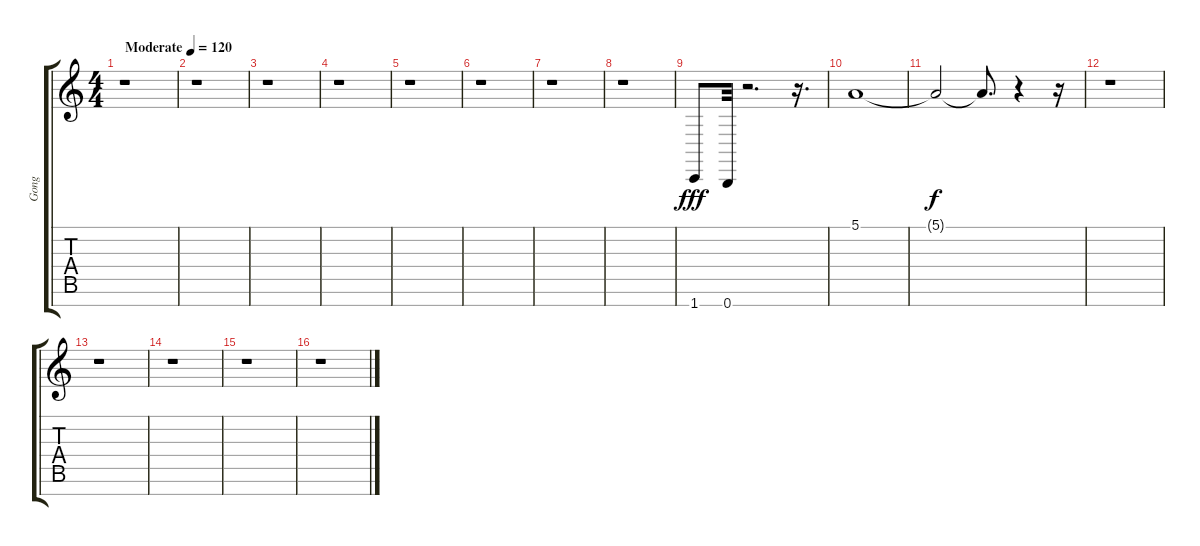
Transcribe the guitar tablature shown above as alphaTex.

\track ("Gong" "Gong") {instrument reversecymbal}
\staff {score tabs}
\tuning (E4 B3 G3 D3 A2 E2 B1) {hide}
\ts (4 4)
\tempo (120 "Moderate")
\clef g2
\ks c
r.1{dy fff instrument reversecymbal} |
r.1 |
r.1 |
r.1 |
r.1 |
r.1 |
r.1 |
r.1 |
1.7.8 0.7.32 r.2{d} r.16{d} |
5.1.1 |
5.1{t}.2{dy f} 5.1{t}.8{d} r.4 r.16 |
r.1 |
r.1 |
r.1 |
r.1 |
r.1
